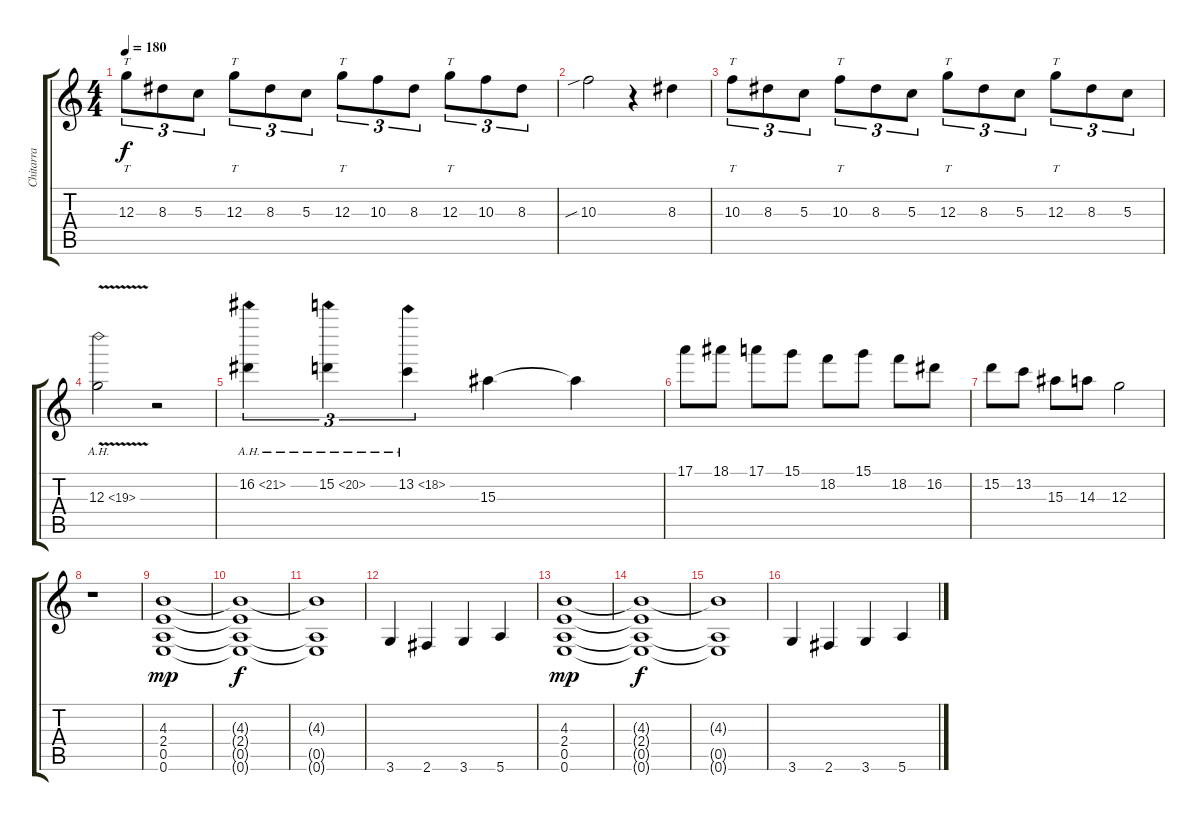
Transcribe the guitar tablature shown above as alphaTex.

\track ("Chitarra" "Chitarra") {instrument distortionguitar}
\staff {score tabs}
\tuning (E4 B3 G3 D3 A2 E2) {hide}
\ts (4 4)
\tempo 180
\clef g2
\ks c
12.3.8{tt tu (3 2) dy f} 8.3.8{tu (3 2)} 5.3.8{tu (3 2)} 12.3.8{tt tu (3 2)} 8.3.8{tu (3 2)} 5.3.8{tu (3 2)} 12.3.8{tt tu (3 2)} 10.3.8{tu (3 2)} 8.3.8{tu (3 2)} 12.3.8{tt tu (3 2)} 10.3.8{tu (3 2)} 8.3.8{tu (3 2)} |
10.3{sib}.2 r.4 8.3.4 |
10.3.8{tt tu (3 2)} 8.3.8{tu (3 2)} 5.3.8{tu (3 2)} 10.3.8{tt tu (3 2)} 8.3.8{tu (3 2)} 5.3.8{tu (3 2)} 12.3.8{tt tu (3 2)} 8.3.8{tu (3 2)} 5.3.8{tu (3 2)} 12.3.8{tt tu (3 2)} 8.3.8{tu (3 2)} 5.3.8{tu (3 2)} |
12.3{ah 7 v}.2 r.2 |
16.2{ah 5}.4{tu (3 2)} 15.2{ah 5}.4{tu (3 2)} 13.2{ah 5}.4{tu (3 2)} 15.3.4 15.3{t}.4 |
17.1.8 18.1.8 17.1.8 15.1.8 18.2.8 15.1.8 18.2.8 16.2.8 |
15.2.8 13.2.8 15.3.8 14.3.8 12.3.2 |
r.1 |
(4.3 2.4 0.5 0.6).1{dy mp volume 14} |
(4.3{t} 2.4{t} 0.5{t} 0.6{t}).1{dy f} |
(4.3{t} 0.5{t} 0.6{t}).1 |
3.6.4 2.6.4 3.6.4 5.6.4 |
(4.3 2.4 0.5 0.6).1{dy mp} |
(4.3{t} 2.4{t} 0.5{t} 0.6{t}).1{dy f} |
(4.3{t} 0.5{t} 0.6{t}).1 |
3.6.4 2.6.4 3.6.4 5.6.4
